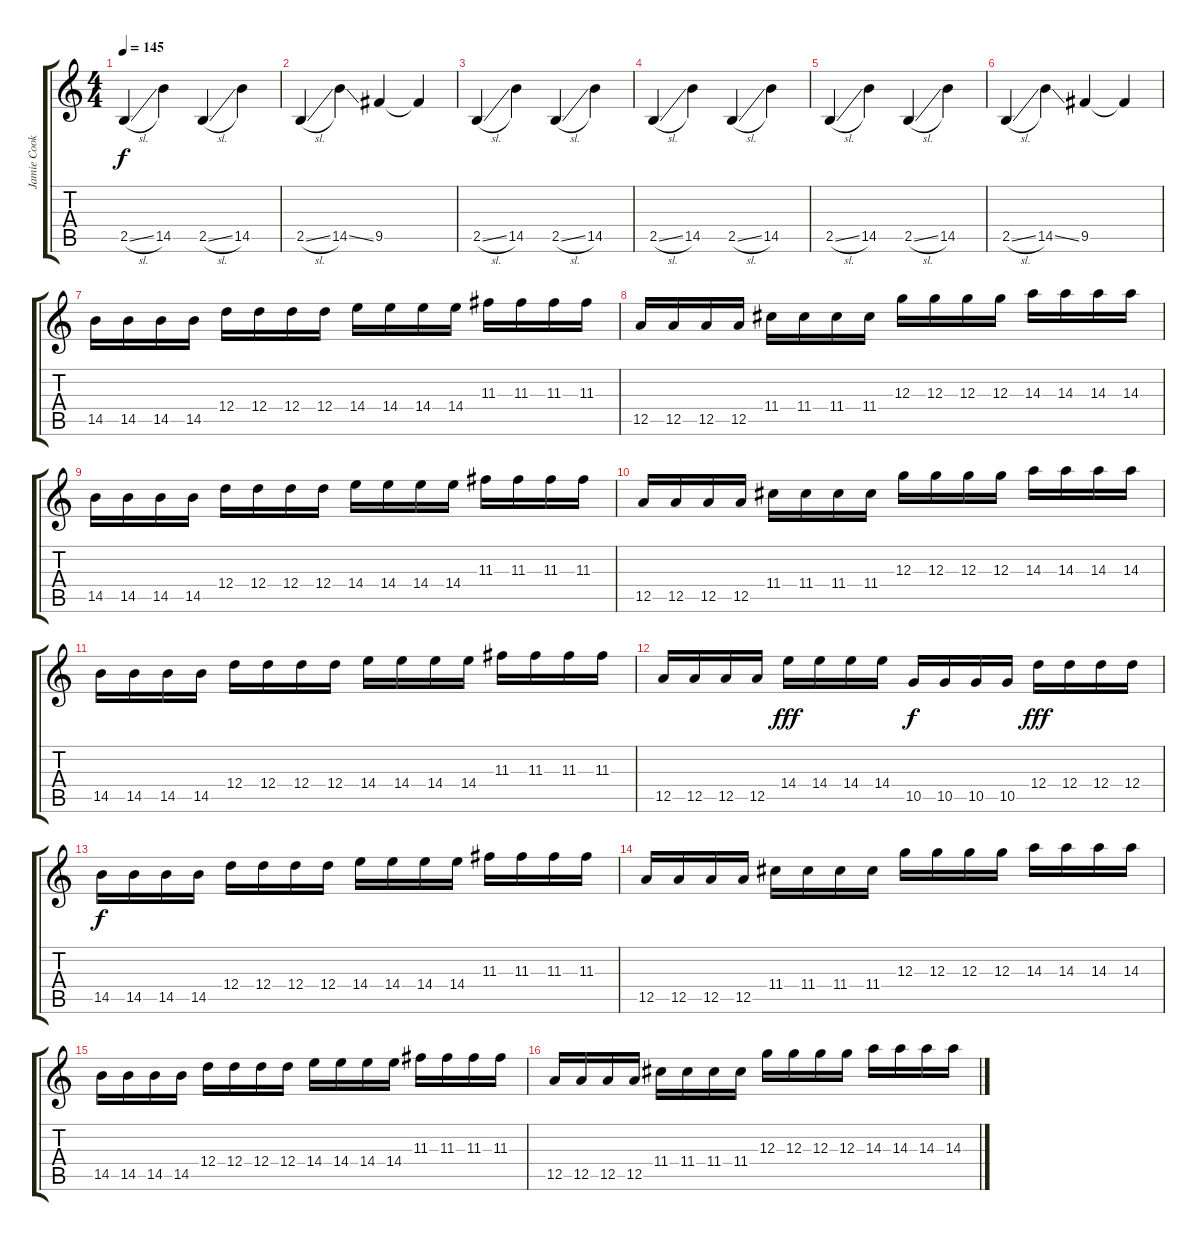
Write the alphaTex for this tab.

\track ("Jamie Cook" "Jamie Cook") {instrument overdrivenguitar}
\staff {score tabs}
\tuning (E4 B3 G3 D3 A2 E2) {hide}
\ts (4 4)
\tempo 145
\clef g2
\ks c
2.5{sl}.4{dy f} 14.5.4 2.5{sl}.4 14.5.4 |
2.5{sl}.4 14.5{ss}.4 9.5.4 9.5{t}.4 |
2.5{sl}.4 14.5.4 2.5{sl}.4 14.5.4 |
2.5{sl}.4 14.5.4 2.5{sl}.4 14.5.4 |
2.5{sl}.4 14.5.4 2.5{sl}.4 14.5.4 |
2.5{sl}.4 14.5{ss}.4 9.5.4 9.5{t}.4 |
14.5.16 14.5.16 14.5.16 14.5.16 12.4.16 12.4.16 12.4.16 12.4.16 14.4.16 14.4.16 14.4.16 14.4.16 11.3.16 11.3.16 11.3.16 11.3.16 |
12.5.16 12.5.16 12.5.16 12.5.16 11.4.16 11.4.16 11.4.16 11.4.16 12.3.16 12.3.16 12.3.16 12.3.16 14.3.16 14.3.16 14.3.16 14.3.16 |
14.5.16 14.5.16 14.5.16 14.5.16 12.4.16 12.4.16 12.4.16 12.4.16 14.4.16 14.4.16 14.4.16 14.4.16 11.3.16 11.3.16 11.3.16 11.3.16 |
12.5.16 12.5.16 12.5.16 12.5.16 11.4.16 11.4.16 11.4.16 11.4.16 12.3.16 12.3.16 12.3.16 12.3.16 14.3.16 14.3.16 14.3.16 14.3.16 |
14.5.16 14.5.16 14.5.16 14.5.16 12.4.16 12.4.16 12.4.16 12.4.16 14.4.16 14.4.16 14.4.16 14.4.16 11.3.16 11.3.16 11.3.16 11.3.16 |
12.5.16 12.5.16 12.5.16 12.5.16 14.4.16{dy fff} 14.4.16 14.4.16 14.4.16 10.5.16{dy f} 10.5.16 10.5.16 10.5.16 12.4.16{dy fff} 12.4.16 12.4.16 12.4.16 |
14.5.16{dy f} 14.5.16 14.5.16 14.5.16 12.4.16 12.4.16 12.4.16 12.4.16 14.4.16 14.4.16 14.4.16 14.4.16 11.3.16 11.3.16 11.3.16 11.3.16 |
12.5.16 12.5.16 12.5.16 12.5.16 11.4.16 11.4.16 11.4.16 11.4.16 12.3.16 12.3.16 12.3.16 12.3.16 14.3.16 14.3.16 14.3.16 14.3.16 |
14.5.16 14.5.16 14.5.16 14.5.16 12.4.16 12.4.16 12.4.16 12.4.16 14.4.16 14.4.16 14.4.16 14.4.16 11.3.16 11.3.16 11.3.16 11.3.16 |
12.5.16 12.5.16 12.5.16 12.5.16 11.4.16 11.4.16 11.4.16 11.4.16 12.3.16 12.3.16 12.3.16 12.3.16 14.3.16 14.3.16 14.3.16 14.3.16
